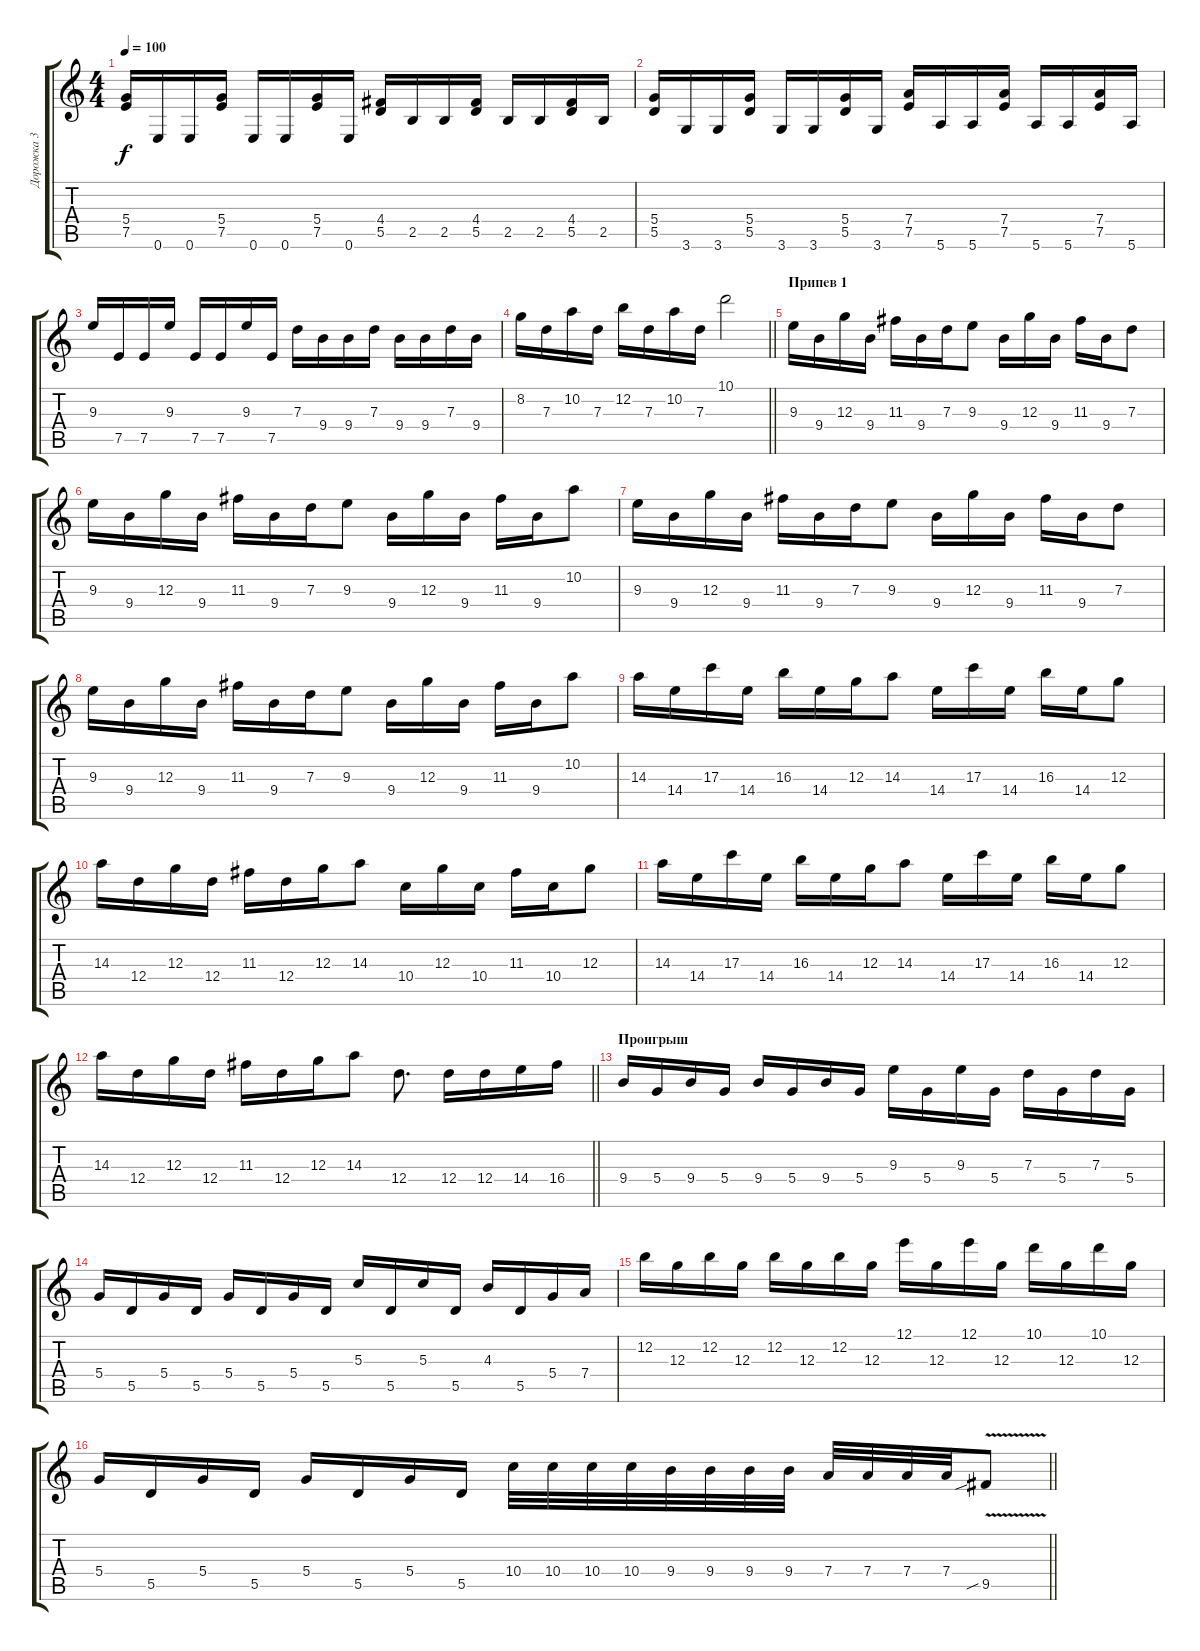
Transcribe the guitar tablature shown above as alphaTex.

\track ("Дорожка 3" "Дорожка 3") {instrument distortionguitar}
\staff {score tabs}
\tuning (E4 B3 G3 D3 A2 E2) {hide}
\ts (4 4)
\tempo 100
\clef g2
\ks c
(5.4 7.5).16{dy f} 0.6.16 0.6.16 (5.4 7.5).16 0.6.16 0.6.16 (5.4 7.5).16 0.6.16 (4.4 5.5).16 2.5.16 2.5.16 (4.4 5.5).16 2.5.16 2.5.16 (4.4 5.5).16 2.5.16 |
(5.4 5.5).16 3.6.16 3.6.16 (5.4 5.5).16 3.6.16 3.6.16 (5.4 5.5).16 3.6.16 (7.4 7.5).16 5.6.16 5.6.16 (7.4 7.5).16 5.6.16 5.6.16 (7.4 7.5).16 5.6.16 |
9.3.16 7.5.16 7.5.16 9.3.16 7.5.16 7.5.16 9.3.16 7.5.16 7.3.16 9.4.16 9.4.16 7.3.16 9.4.16 9.4.16 7.3.16 9.4.16 |
\barLineRight lightlight
8.2.16 7.3.16 10.2.16 7.3.16 12.2.16 7.3.16 10.2.16 7.3.16 10.1.2 |
\section ("" "Припев 1")
9.3.16 9.4.16 12.3.16 9.4.16 11.3.16 9.4.16 7.3.16 9.3.8 9.4.16 12.3.16 9.4.16 11.3.16 9.4.16 7.3.8 |
9.3.16 9.4.16 12.3.16 9.4.16 11.3.16 9.4.16 7.3.16 9.3.8 9.4.16 12.3.16 9.4.16 11.3.16 9.4.16 10.2.8 |
9.3.16 9.4.16 12.3.16 9.4.16 11.3.16 9.4.16 7.3.16 9.3.8 9.4.16 12.3.16 9.4.16 11.3.16 9.4.16 7.3.8 |
9.3.16 9.4.16 12.3.16 9.4.16 11.3.16 9.4.16 7.3.16 9.3.8 9.4.16 12.3.16 9.4.16 11.3.16 9.4.16 10.2.8 |
14.3.16 14.4.16 17.3.16 14.4.16 16.3.16 14.4.16 12.3.16 14.3.8 14.4.16 17.3.16 14.4.16 16.3.16 14.4.16 12.3.8 |
14.3.16 12.4.16 12.3.16 12.4.16 11.3.16 12.4.16 12.3.16 14.3.8 10.4.16 12.3.16 10.4.16 11.3.16 10.4.16 12.3.8 |
14.3.16 14.4.16 17.3.16 14.4.16 16.3.16 14.4.16 12.3.16 14.3.8 14.4.16 17.3.16 14.4.16 16.3.16 14.4.16 12.3.8 |
\barLineRight lightlight
14.3.16 12.4.16 12.3.16 12.4.16 11.3.16 12.4.16 12.3.16 14.3.8 12.4.8{d} 12.4.16 12.4.16 14.4.16 16.4.16 |
\section ("" "Проигрыш")
9.4.16 5.4.16 9.4.16 5.4.16 9.4.16 5.4.16 9.4.16 5.4.16 9.3.16 5.4.16 9.3.16 5.4.16 7.3.16 5.4.16 7.3.16 5.4.16 |
5.4.16 5.5.16 5.4.16 5.5.16 5.4.16 5.5.16 5.4.16 5.5.16 5.3.16 5.5.16 5.3.16 5.5.16 4.3.16 5.5.16 5.4.16 7.4.16 |
12.2.16 12.3.16 12.2.16 12.3.16 12.2.16 12.3.16 12.2.16 12.3.16 12.1.16 12.3.16 12.1.16 12.3.16 10.1.16 12.3.16 10.1.16 12.3.16 |
\barLineRight lightlight
5.4.16 5.5.16 5.4.16 5.5.16 5.4.16 5.5.16 5.4.16 5.5.16 10.4.32 10.4.32 10.4.32 10.4.32 9.4.32 9.4.32 9.4.32 9.4.32 7.4.32 7.4.32 7.4.32 7.4.32 9.5{v sib}.8
